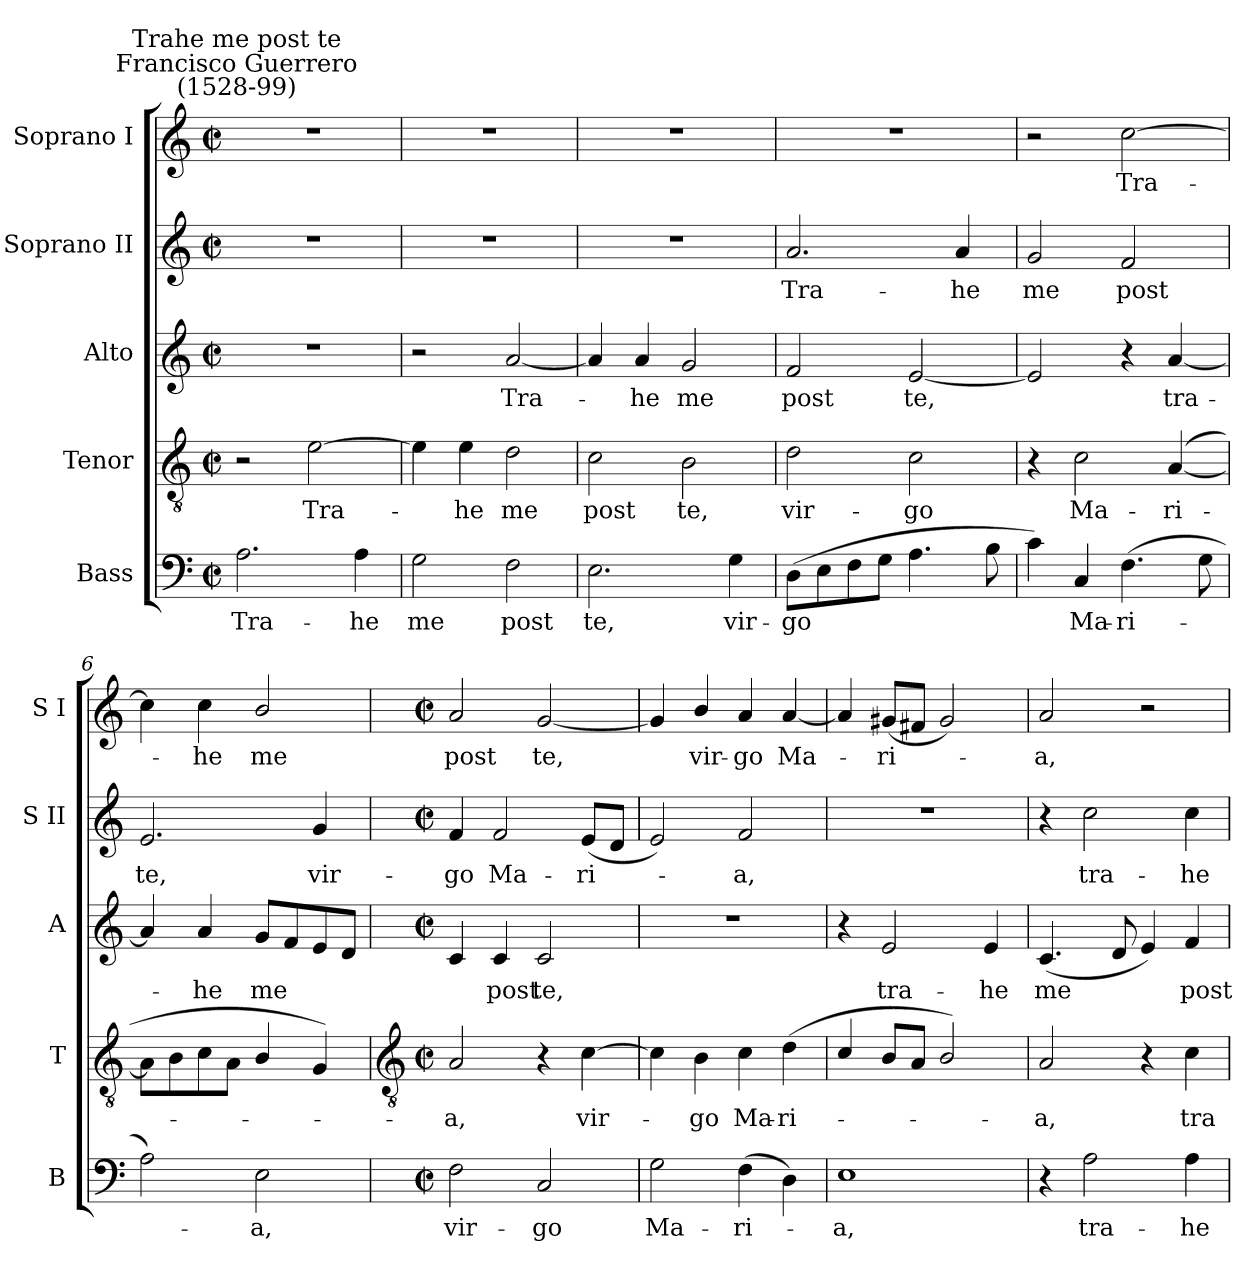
**kern	**text	**kern	**text	**kern	**text	**kern	**text	**kern	**text
*part5	*part5	*part4	*part4	*part3	*part3	*part2	*part2	*part1	*part1
*staff5	*staff5	*staff4	*staff4	*staff3	*staff3	*staff2	*staff2	*staff1	*staff1
*I"Bass	*	*I"Tenor	*	*I"Alto	*	*I"Soprano II	*	*I"Soprano I	*
*I'B	*	*I'T	*	*I'A	*	*I'S II	*	*I'S I	*
*clefF4	*	*clefGv2	*	*clefG2	*	*clefG2	*	*clefG2	*
*k[]	*	*k[]	*	*k[]	*	*k[]	*	*k[]	*
*C:	*	*C:	*	*C:	*	*C:	*	*C:	*
*M2/2	*	*M2/2	*	*M2/2	*	*M2/2	*	*M2/2	*
*met(c|)	*	*met(c|)	*	*met(c|)	*	*met(c|)	*	*met(c|)	*
=1	=1	=1	=1	=1	=1	=1	=1	=1	=1
!	!	!	!	!	!	!	!	!LO:TX:a:cj:t=Francisco Guerrero\n(1528-99)	!
!	!	!	!	!	!	!	!	!LO:TX:a:cj:t=Trahe me post te	!
!	!LO:LY:b	!	!	!	!	!	!	!	!
2.A	Tra-	2r	.	1r	.	1r	.	1r	.
!	!	!	!LO:LY:b	!	!	!	!	!	!
.	.	[2e	Tra-	.	.	.	.	.	.
!	!LO:LY:b	!	!	!	!	!	!	!	!
4A	-he	.	.	.	.	.	.	.	.
=2	=2	=2	=2	=2	=2	=2	=2	=2	=2
!	!LO:LY:b	!	!	!	!	!	!	!	!
2G	me	4e]	.	2r	.	1r	.	1r	.
!	!	!	!LO:LY:b	!	!	!	!	!	!
.	.	4e	he	.	.	.	.	.	.
!	!LO:LY:b	!	!LO:LY:b	!	!LO:LY:b	!	!	!	!
2F	post	2d	me	[2a	Tra-	.	.	.	.
=3	=3	=3	=3	=3	=3	=3	=3	=3	=3
!	!LO:LY:b	!	!LO:LY:b	!	!	!	!	!	!
2.E	te,	2c	post	4a]	.	1r	.	1r	.
!	!	!	!	!	!LO:LY:b	!	!	!	!
.	.	.	.	4a	he	.	.	.	.
!	!	!	!LO:LY:b	!	!LO:LY:b	!	!	!	!
.	.	2B	te,	2g	me	.	.	.	.
!	!LO:LY:b	!	!	!	!	!	!	!	!
4G	vir-	.	.	.	.	.	.	.	.
=4	=4	=4	=4	=4	=4	=4	=4	=4	=4
!	!LO:LY:b	!	!LO:LY:b	!	!LO:LY:b	!	!LO:LY:b	!	!
(>8DL	-go	2d	vir-	2f	post	2.a	Tra-	1r	.
8E	.	.	.	.	.	.	.	.	.
8F	.	.	.	.	.	.	.	.	.
8GJ	.	.	.	.	.	.	.	.	.
!	!	!	!LO:LY:b	!	!LO:LY:b	!	!	!	!
4.A	.	2c	-go	[2e	te,	.	.	.	.
!	!	!	!	!	!	!	!LO:LY:b	!	!
.	.	.	.	.	.	4a	-he	.	.
8B	.	.	.	.	.	.	.	.	.
=5	=5	=5	=5	=5	=5	=5	=5	=5	=5
!	!	!	!	!	!	!	!LO:LY:b	!	!
4c)	.	4r	.	2e]	.	2g	me	2r	.
!	!LO:LY:b	!	!LO:LY:b	!	!	!	!	!	!
4C	Ma-	2c	Ma-	.	.	.	.	.	.
!	!LO:LY:b	!	!	!	!	!	!LO:LY:b	!	!LO:LY:b
(>4.F	-ri-	.	.	4r	.	2f	post	[2cc	Tra-
!	!	!	!LO:LY:b	!	!LO:LY:b	!	!	!	!
.	.	(<[4A	-ri-	[4a	tra-	.	.	.	.
8G	.	.	.	.	.	.	.	.	.
=6	=6	=6	=6	=6	=6	=6	=6	=6	=6
!	!	!	!	!	!	!	!LO:LY:b	!	!
2A)	.	8AL]	.	4a]	.	2.e	te,	4cc]	.
.	.	8B	.	.	.	.	.	.	.
!	!	!	!	!	!LO:LY:b	!	!	!	!LO:LY:b
.	.	8c	.	4a	he	.	.	4cc	he
.	.	8AJ	.	.	.	.	.	.	.
!	!LO:LY:b	!	!	!	!LO:LY:b	!	!	!	!LO:LY:b
2E	a,	4B/	.	8gL	me	.	.	2b/	me
.	.	.	.	8f	.	.	.	.	.
!	!	!	!	!	!	!	!LO:LY:b	!	!
.	.	4G)	.	8e	.	4g	vir-	.	.
.	.	.	.	8dJ	.	.	.	.	.
!!LO:LB:g=z
=7	=7	=7	=7	=7	=7	=7	=7	=7	=7
*	*	*clefGv2	*	*	*	*	*	*	*
*M2/2	*	*M2/2	*	*M2/2	*	*M2/2	*	*M2/2	*
*met(c|)	*	*met(c|)	*	*met(c|)	*	*met(c|)	*	*met(c|)	*
!	!LO:LY:b	!	!LO:LY:b	!	!	!	!LO:LY:b	!	!LO:LY:b
2F	vir-	2A	a,	4c	.	4f	-go	2a	post
!	!	!	!	!	!LO:LY:b	!	!LO:LY:b	!	!
.	.	.	.	4c	post	2f	Ma-	.	.
!	!LO:LY:b	!	!	!	!LO:LY:b	!	!	!	!LO:LY:b
2C	-go	4r	.	2c	te,	.	.	[2g	te,
!	!	!	!LO:LY:b	!	!	!	!LO:LY:b	!	!
.	.	[4c	vir-	.	.	(<8eL	-ri-	.	.
.	.	.	.	.	.	8dJ	.	.	.
=8	=8	=8	=8	=8	=8	=8	=8	=8	=8
!	!LO:LY:b	!	!	!	!	!	!	!	!
2G	Ma-	4c]	.	1r	.	2e)	.	4g]	.
!	!	!	!LO:LY:b	!	!	!	!	!	!LO:LY:b
.	.	4B	go	.	.	.	.	4b/	vir-
!	!LO:LY:b	!	!LO:LY:b	!	!	!	!LO:LY:b	!	!LO:LY:b
(>4F	-ri-	4c	Ma-	.	.	2f	a,	4a	-go
!	!	!	!LO:LY:b	!	!	!	!	!	!LO:LY:b
4D)	.	(<4d	-ri-	.	.	.	.	[4a	Ma-
=9	=9	=9	=9	=9	=9	=9	=9	=9	=9
!	!LO:LY:b	!	!	!	!	!	!	!	!
1E	a,	4c/	.	4r	.	1r	.	4a]	.
!	!	!	!	!	!LO:LY:b	!	!	!	!LO:LY:b
.	.	8BL	.	2e	tra-	.	.	(<8g#XL	ri-
.	.	8AJ	.	.	.	.	.	8f#XJ	.
.	.	2B/)	.	.	.	.	.	2g#)	.
!	!	!	!	!	!LO:LY:b	!	!	!	!
.	.	.	.	4e	-he	.	.	.	.
=10	=10	=10	=10	=10	=10	=10	=10	=10	=10
!	!	!	!LO:LY:b	!	!LO:LY:b	!	!	!	!LO:LY:b
4r	.	2A	a,	(<4.c	me	4r	.	2a	a,
!	!LO:LY:b	!	!	!	!	!	!LO:LY:b	!	!
2A	tra-	.	.	.	.	2cc	tra-	.	.
.	.	.	.	8d	.	.	.	.	.
.	.	4r	.	4e)	.	.	.	2r	.
!	!LO:LY:b	!	!LO:LY:b	!	!LO:LY:b	!	!LO:LY:b	!	!
4A	-he	4c	tra-	4f	post	4cc	-he	.	.
=	=	=	=	=	=	=	=	=	=
*-	*-	*-	*-	*-	*-	*-	*-	*-	*-
